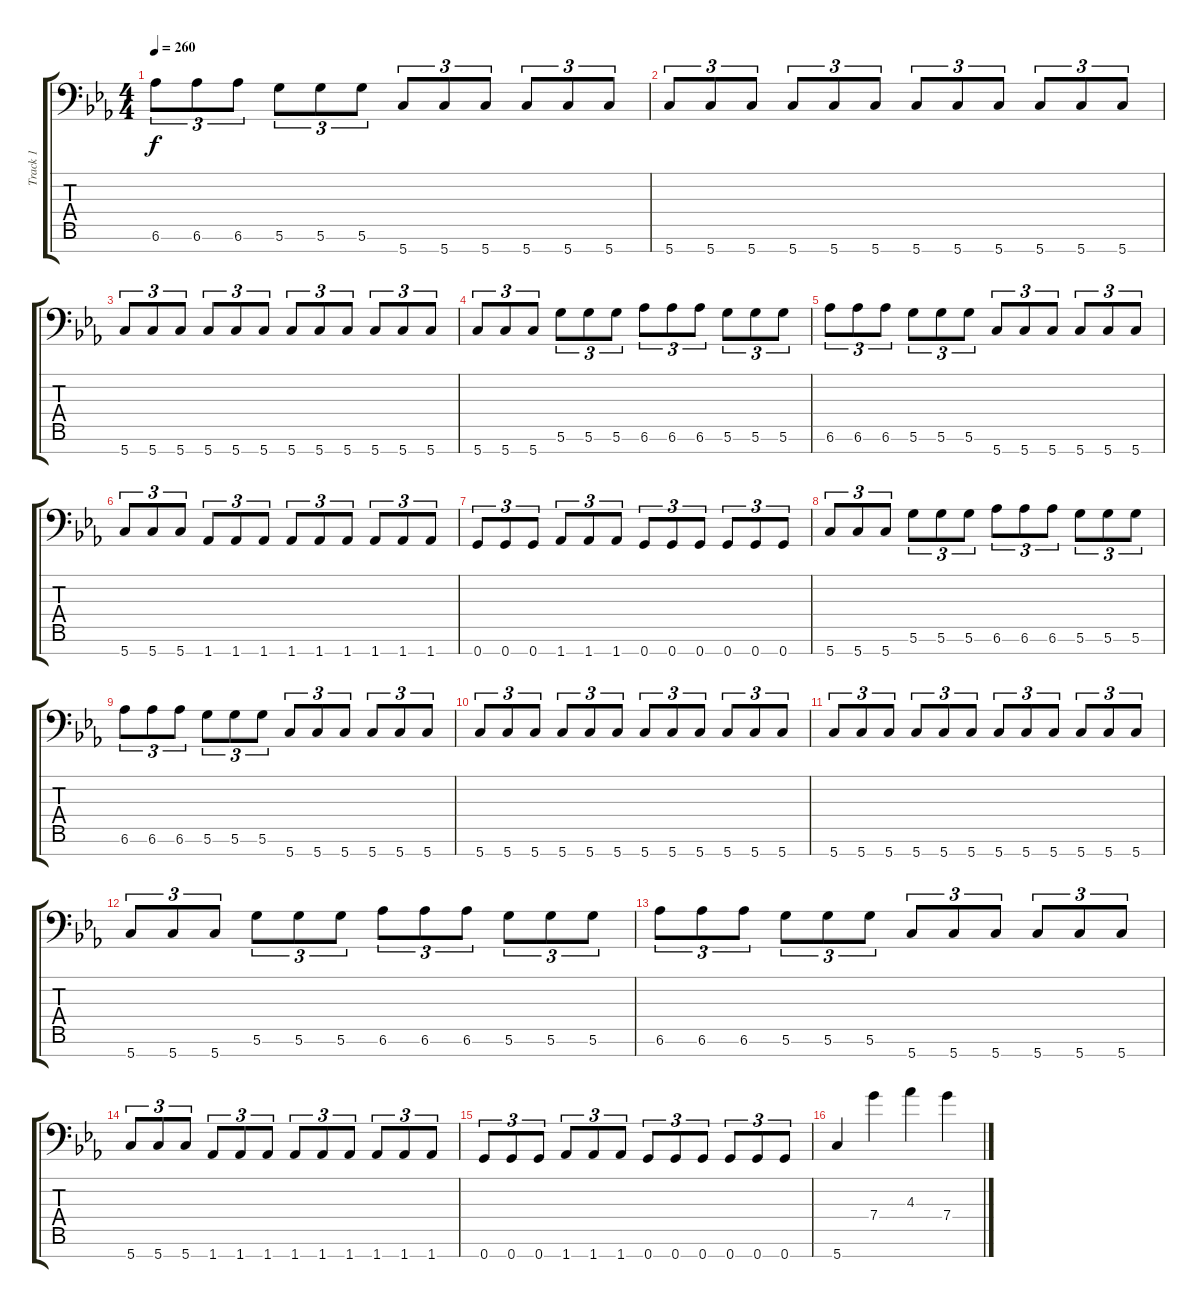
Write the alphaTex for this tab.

\track ("Track 1" "Track 1") {instrument acousticguitarsteel}
\staff {score tabs}
\tuning (D4 A3 E3 C3 G2 D2 G1) {hide}
\ts (4 4)
\tempo 260
\clef f4
\ks cminor
6.6.8{tu (3 2) dy f} 6.6.8{tu (3 2)} 6.6.8{tu (3 2)} 5.6.8{tu (3 2)} 5.6.8{tu (3 2)} 5.6.8{tu (3 2)} 5.7.8{tu (3 2)} 5.7.8{tu (3 2)} 5.7.8{tu (3 2)} 5.7.8{tu (3 2)} 5.7.8{tu (3 2)} 5.7.8{tu (3 2)} |
5.7.8{tu (3 2)} 5.7.8{tu (3 2)} 5.7.8{tu (3 2)} 5.7.8{tu (3 2)} 5.7.8{tu (3 2)} 5.7.8{tu (3 2)} 5.7.8{tu (3 2)} 5.7.8{tu (3 2)} 5.7.8{tu (3 2)} 5.7.8{tu (3 2)} 5.7.8{tu (3 2)} 5.7.8{tu (3 2)} |
5.7.8{tu (3 2)} 5.7.8{tu (3 2)} 5.7.8{tu (3 2)} 5.7.8{tu (3 2)} 5.7.8{tu (3 2)} 5.7.8{tu (3 2)} 5.7.8{tu (3 2)} 5.7.8{tu (3 2)} 5.7.8{tu (3 2)} 5.7.8{tu (3 2)} 5.7.8{tu (3 2)} 5.7.8{tu (3 2)} |
5.7.8{tu (3 2)} 5.7.8{tu (3 2)} 5.7.8{tu (3 2)} 5.6.8{tu (3 2)} 5.6.8{tu (3 2)} 5.6.8{tu (3 2)} 6.6.8{tu (3 2)} 6.6.8{tu (3 2)} 6.6.8{tu (3 2)} 5.6.8{tu (3 2)} 5.6.8{tu (3 2)} 5.6.8{tu (3 2)} |
6.6.8{tu (3 2)} 6.6.8{tu (3 2)} 6.6.8{tu (3 2)} 5.6.8{tu (3 2)} 5.6.8{tu (3 2)} 5.6.8{tu (3 2)} 5.7.8{tu (3 2)} 5.7.8{tu (3 2)} 5.7.8{tu (3 2)} 5.7.8{tu (3 2)} 5.7.8{tu (3 2)} 5.7.8{tu (3 2)} |
5.7.8{tu (3 2)} 5.7.8{tu (3 2)} 5.7.8{tu (3 2)} 1.7.8{tu (3 2)} 1.7.8{tu (3 2)} 1.7.8{tu (3 2)} 1.7.8{tu (3 2)} 1.7.8{tu (3 2)} 1.7.8{tu (3 2)} 1.7.8{tu (3 2)} 1.7.8{tu (3 2)} 1.7.8{tu (3 2)} |
0.7.8{tu (3 2)} 0.7.8{tu (3 2)} 0.7.8{tu (3 2)} 1.7.8{tu (3 2)} 1.7.8{tu (3 2)} 1.7.8{tu (3 2)} 0.7.8{tu (3 2)} 0.7.8{tu (3 2)} 0.7.8{tu (3 2)} 0.7.8{tu (3 2)} 0.7.8{tu (3 2)} 0.7.8{tu (3 2)} |
5.7.8{tu (3 2)} 5.7.8{tu (3 2)} 5.7.8{tu (3 2)} 5.6.8{tu (3 2)} 5.6.8{tu (3 2)} 5.6.8{tu (3 2)} 6.6.8{tu (3 2)} 6.6.8{tu (3 2)} 6.6.8{tu (3 2)} 5.6.8{tu (3 2)} 5.6.8{tu (3 2)} 5.6.8{tu (3 2)} |
6.6.8{tu (3 2)} 6.6.8{tu (3 2)} 6.6.8{tu (3 2)} 5.6.8{tu (3 2)} 5.6.8{tu (3 2)} 5.6.8{tu (3 2)} 5.7.8{tu (3 2)} 5.7.8{tu (3 2)} 5.7.8{tu (3 2)} 5.7.8{tu (3 2)} 5.7.8{tu (3 2)} 5.7.8{tu (3 2)} |
5.7.8{tu (3 2)} 5.7.8{tu (3 2)} 5.7.8{tu (3 2)} 5.7.8{tu (3 2)} 5.7.8{tu (3 2)} 5.7.8{tu (3 2)} 5.7.8{tu (3 2)} 5.7.8{tu (3 2)} 5.7.8{tu (3 2)} 5.7.8{tu (3 2)} 5.7.8{tu (3 2)} 5.7.8{tu (3 2)} |
5.7.8{tu (3 2)} 5.7.8{tu (3 2)} 5.7.8{tu (3 2)} 5.7.8{tu (3 2)} 5.7.8{tu (3 2)} 5.7.8{tu (3 2)} 5.7.8{tu (3 2)} 5.7.8{tu (3 2)} 5.7.8{tu (3 2)} 5.7.8{tu (3 2)} 5.7.8{tu (3 2)} 5.7.8{tu (3 2)} |
5.7.8{tu (3 2)} 5.7.8{tu (3 2)} 5.7.8{tu (3 2)} 5.6.8{tu (3 2)} 5.6.8{tu (3 2)} 5.6.8{tu (3 2)} 6.6.8{tu (3 2)} 6.6.8{tu (3 2)} 6.6.8{tu (3 2)} 5.6.8{tu (3 2)} 5.6.8{tu (3 2)} 5.6.8{tu (3 2)} |
6.6.8{tu (3 2)} 6.6.8{tu (3 2)} 6.6.8{tu (3 2)} 5.6.8{tu (3 2)} 5.6.8{tu (3 2)} 5.6.8{tu (3 2)} 5.7.8{tu (3 2)} 5.7.8{tu (3 2)} 5.7.8{tu (3 2)} 5.7.8{tu (3 2)} 5.7.8{tu (3 2)} 5.7.8{tu (3 2)} |
5.7.8{tu (3 2)} 5.7.8{tu (3 2)} 5.7.8{tu (3 2)} 1.7.8{tu (3 2)} 1.7.8{tu (3 2)} 1.7.8{tu (3 2)} 1.7.8{tu (3 2)} 1.7.8{tu (3 2)} 1.7.8{tu (3 2)} 1.7.8{tu (3 2)} 1.7.8{tu (3 2)} 1.7.8{tu (3 2)} |
0.7.8{tu (3 2)} 0.7.8{tu (3 2)} 0.7.8{tu (3 2)} 1.7.8{tu (3 2)} 1.7.8{tu (3 2)} 1.7.8{tu (3 2)} 0.7.8{tu (3 2)} 0.7.8{tu (3 2)} 0.7.8{tu (3 2)} 0.7.8{tu (3 2)} 0.7.8{tu (3 2)} 0.7.8{tu (3 2)} |
5.7.4 7.4.4 4.3.4 7.4.4
